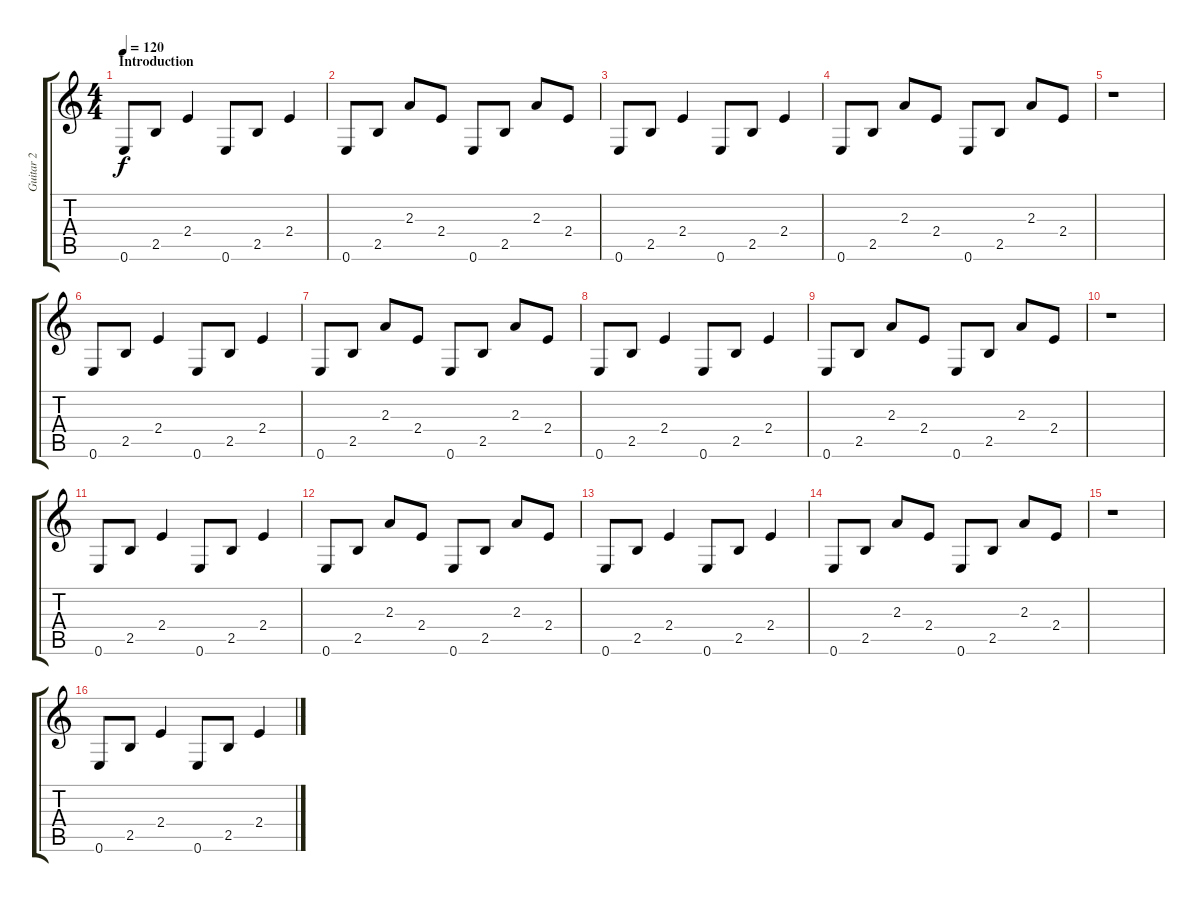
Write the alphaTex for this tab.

\track ("Guitar 2" "Guitar 2") {instrument electricguitarclean}
\staff {score tabs}
\tuning (E4 B3 G3 D3 A2 E2) {hide}
\ts (4 4)
\section ("" "Introduction")
\tempo 120
\clef g2
\ks c
0.6.8{dy f instrument electricguitarclean} 2.5.8 2.4.4 0.6.8 2.5.8 2.4.4 |
0.6.8 2.5.8 2.3.8 2.4.8 0.6.8 2.5.8 2.3.8 2.4.8 |
0.6.8 2.5.8 2.4.4 0.6.8 2.5.8 2.4.4 |
0.6.8 2.5.8 2.3.8 2.4.8 0.6.8 2.5.8 2.3.8 2.4.8 |
r.1 |
0.6.8 2.5.8 2.4.4 0.6.8 2.5.8 2.4.4 |
0.6.8 2.5.8 2.3.8 2.4.8 0.6.8 2.5.8 2.3.8 2.4.8 |
0.6.8 2.5.8 2.4.4 0.6.8 2.5.8 2.4.4 |
0.6.8 2.5.8 2.3.8 2.4.8 0.6.8 2.5.8 2.3.8 2.4.8 |
r.1 |
0.6.8 2.5.8 2.4.4 0.6.8 2.5.8 2.4.4 |
0.6.8 2.5.8 2.3.8 2.4.8 0.6.8 2.5.8 2.3.8 2.4.8 |
0.6.8 2.5.8 2.4.4 0.6.8 2.5.8 2.4.4 |
0.6.8 2.5.8 2.3.8 2.4.8 0.6.8 2.5.8 2.3.8 2.4.8 |
r.1 |
0.6.8 2.5.8 2.4.4 0.6.8 2.5.8 2.4.4
